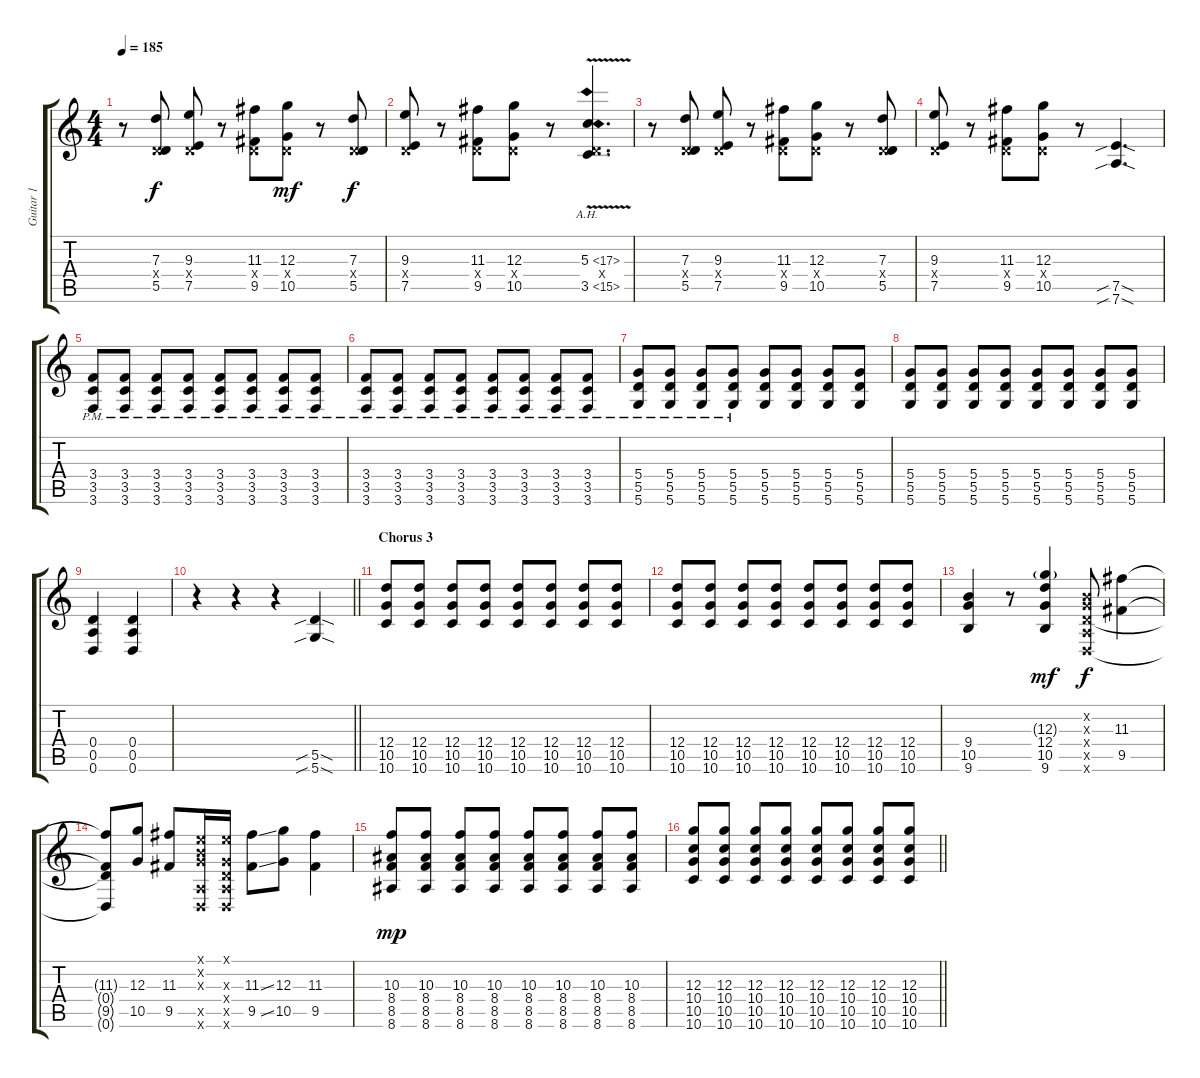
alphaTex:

\track ("Guitar 1" "Guitar 1") {instrument distortionguitar}
\staff {score tabs}
\tuning (E4 B3 G3 D3 A2 D2) {hide}
\ts (4 4)
\tempo 185
\clef g2
\ks c
r.8{dy f} (7.3 0.4{x} 5.5).8 (9.3 0.4{x} 7.5).8 r.8 (11.3 0.4{x} 9.5).8 (12.3 0.4{x} 10.5).8{dy mf} r.8 (7.3 0.4{x} 5.5).8{dy f} |
(9.3 0.4{x} 7.5).8 r.8 (11.3 0.4{x} 9.5).8 (12.3 0.4{x} 10.5).8 r.8 (5.3{ah 12 v} 0.4{x} 3.5{ah 12}).4{d} |
r.8 (7.3 0.4{x} 5.5).8 (9.3 0.4{x} 7.5).8 r.8 (11.3 0.4{x} 9.5).8 (12.3 0.4{x} 10.5).8 r.8 (7.3 0.4{x} 5.5).8 |
(9.3 0.4{x} 7.5).8 r.8 (11.3 0.4{x} 9.5).8 (12.3 0.4{x} 10.5).8 r.8 (7.5{sib sod} 7.6{sib sod}).4{d} |
(3.4{pm} 3.5{pm} 3.6{pm}).8 (3.4{pm} 3.5{pm} 3.6{pm}).8 (3.4{pm} 3.5{pm} 3.6{pm}).8 (3.4{pm} 3.5{pm} 3.6{pm}).8 (3.4{pm} 3.5{pm} 3.6{pm}).8 (3.4{pm} 3.5{pm} 3.6{pm}).8 (3.4{pm} 3.5{pm} 3.6{pm}).8 (3.4{pm} 3.5{pm} 3.6{pm}).8 |
(3.4{pm} 3.5{pm} 3.6{pm}).8 (3.4{pm} 3.5{pm} 3.6{pm}).8 (3.4{pm} 3.5{pm} 3.6{pm}).8 (3.4{pm} 3.5{pm} 3.6{pm}).8 (3.4{pm} 3.5{pm} 3.6{pm}).8 (3.4{pm} 3.5{pm} 3.6{pm}).8 (3.4{pm} 3.5{pm} 3.6{pm}).8 (3.4{pm} 3.5{pm} 3.6{pm}).8 |
(5.4{pm} 5.5{pm} 5.6{pm}).8 (5.4{pm} 5.5{pm} 5.6{pm}).8 (5.4{pm} 5.5{pm} 5.6{pm}).8 (5.4{pm} 5.5{pm} 5.6{pm}).8 (5.4 5.5 5.6).8 (5.4 5.5 5.6).8 (5.4 5.5 5.6).8 (5.4 5.5 5.6).8 |
(5.4 5.5 5.6).8 (5.4 5.5 5.6).8 (5.4 5.5 5.6).8 (5.4 5.5 5.6).8 (5.4 5.5 5.6).8 (5.4 5.5 5.6).8 (5.4 5.5 5.6).8 (5.4 5.5 5.6).8 |
(0.4 0.5 0.6).4 (0.4 0.5 0.6).4 |
\barLineRight lightlight
r.4 r.4 r.4 (5.5{sib sod} 5.6{sib sod}).4 |
\section ("" "Chorus 3")
(12.4 10.5 10.6).8 (12.4 10.5 10.6).8 (12.4 10.5 10.6).8 (12.4 10.5 10.6).8 (12.4 10.5 10.6).8 (12.4 10.5 10.6).8 (12.4 10.5 10.6).8 (12.4 10.5 10.6).8 |
(12.4 10.5 10.6).8 (12.4 10.5 10.6).8 (12.4 10.5 10.6).8 (12.4 10.5 10.6).8 (12.4 10.5 10.6).8 (12.4 10.5 10.6).8 (12.4 10.5 10.6).8 (12.4 10.5 10.6).8 |
(9.4 10.5 9.6).4 r.8 (12.3{g} 12.4 10.5 9.6).4{dy mf} (0.2{x} 0.3{x} 0.4{x} 0.5{x} 0.6{x}).8{dy f} (11.3 9.5).4 |
(11.3{t} 0.4{t} 9.5{t} 0.6{t}).8 (12.3 10.5).8 (11.3 9.5).8 (0.1{x} 0.2{x} 0.3{x} 0.5{x} 0.6{x}).16 (0.1{x} 0.3{x} 0.4{x} 0.5{x} 0.6{x}).16 (11.3{ss} 9.5{ss}).8 (12.3 10.5).8 (11.3 9.5).4 |
(10.3 8.4 8.5 8.6).8{dy mp} (10.3 8.4 8.5 8.6).8 (10.3 8.4 8.5 8.6).8 (10.3 8.4 8.5 8.6).8 (10.3 8.4 8.5 8.6).8 (10.3 8.4 8.5 8.6).8 (10.3 8.4 8.5 8.6).8 (10.3 8.4 8.5 8.6).8 |
\barLineRight lightlight
(12.3 10.4 10.5 10.6).8 (12.3 10.4 10.5 10.6).8 (12.3 10.4 10.5 10.6).8 (12.3 10.4 10.5 10.6).8 (12.3 10.4 10.5 10.6).8 (12.3 10.4 10.5 10.6).8 (12.3 10.4 10.5 10.6).8 (12.3 10.4 10.5 10.6).8
